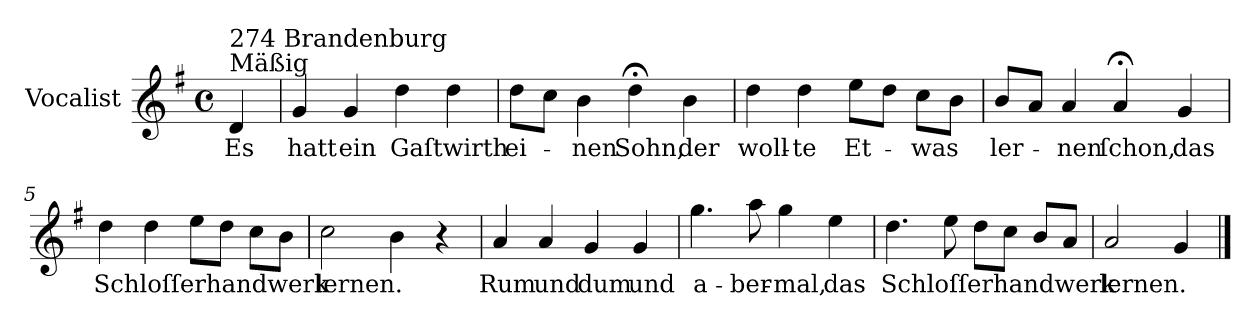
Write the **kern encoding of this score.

**kern	**text
*part1	*part1
*staff1	*staff1
*I"Vocalist	*
*k[f#]	*
*G:	*
*M4/4	*
*met(c)	*
=	=
!LO:TX:a:t=Mäßig	!
!LO:TX:a:t=274 Brandenburg	!
4d	Es
=1	=1
4g	hatt
4g	ein
4dd	Gaſtwirth
4dd	.
=2	=2
8ddL	ei-
8ccJ	.
4b	-nen
4dd;<	Sohn,
4b	der
=3	=3
4dd	woll-
4dd	-te
8eeL	Et-
8ddJ	.
8ccL	-was
8bJ	.
=4	=4
8bL	ler-
8aJ	.
4a	-nen
4a;<	ſchon,
4g	das
=5	=5
4dd	Schloſſerhandwerk
4dd	.
8eeL	.
8ddJ	.
8ccL	.
8bJ	.
=6	=6
2cc	lernen.
4b	.
4r	.
=7	=7
4a	Rum
4a	und
4g	dum
4g	und
=8	=8
4.gg	a-
8aa	-ber-
4gg	-mal,
4ee	das
=9	=9
4.dd	Schloſſerhandwerk
8ee	.
8ddL	.
8ccJ	.
8bL	.
8aJ	.
=10	=10
2a	lernen.
4g	.
==	==
*-	*-
